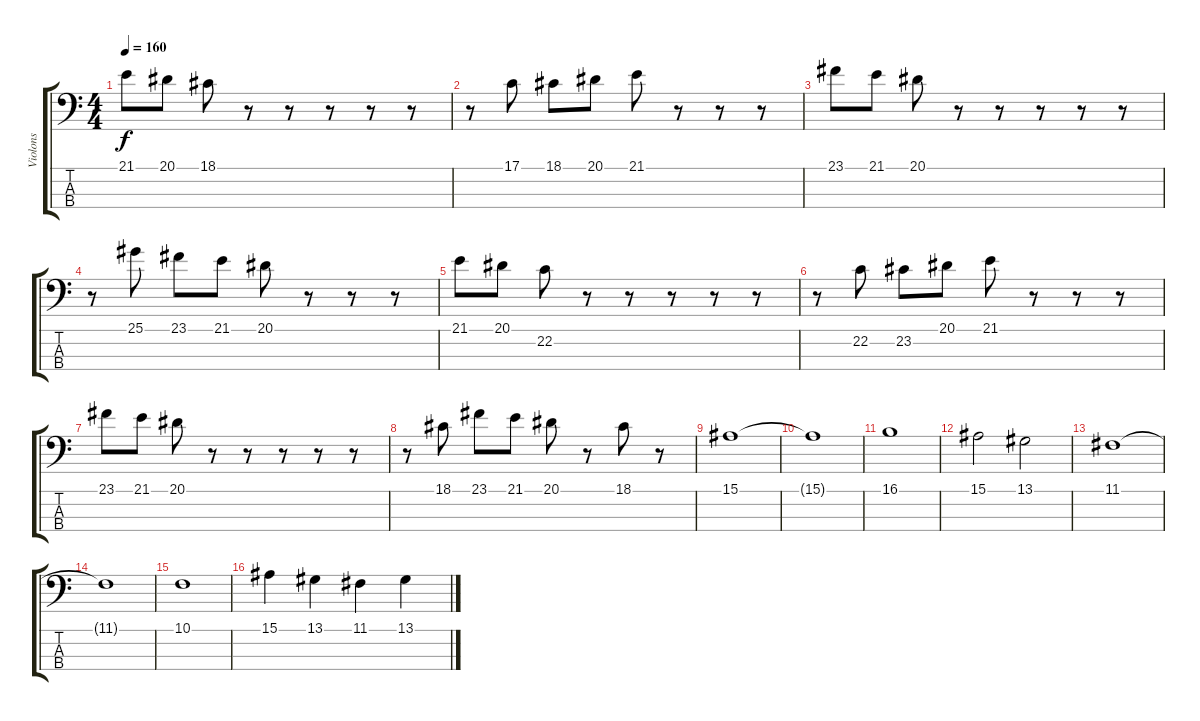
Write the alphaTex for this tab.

\track ("Violons" "Violons") {instrument stringensemble2}
\staff {score tabs}
\tuning (G2 D2 A1 E1) {hide}
\ts (4 4)
\tempo 160
\clef f4
\ks c
21.1.8{dy f volume 13} 20.1.8 18.1.8 r.8 r.8 r.8 r.8 r.8 |
r.8 17.1.8 18.1.8 20.1.8 21.1.8 r.8 r.8 r.8 |
23.1.8 21.1.8 20.1.8 r.8 r.8 r.8 r.8 r.8 |
r.8 25.1.8 23.1.8 21.1.8 20.1.8 r.8 r.8 r.8 |
21.1.8 20.1.8 22.2.8 r.8 r.8 r.8 r.8 r.8 |
r.8 22.2.8 23.2.8 20.1.8 21.1.8 r.8 r.8 r.8 |
23.1.8 21.1.8 20.1.8 r.8 r.8 r.8 r.8 r.8 |
r.8 18.1.8 23.1.8 21.1.8 20.1.8 r.8 18.1.8 r.8 |
15.1.1 |
15.1{t}.1 |
16.1.1 |
15.1.2 13.1.2 |
11.1.1 |
11.1{t}.1 |
10.1.1 |
15.1.4 13.1.4 11.1.4 13.1.4
